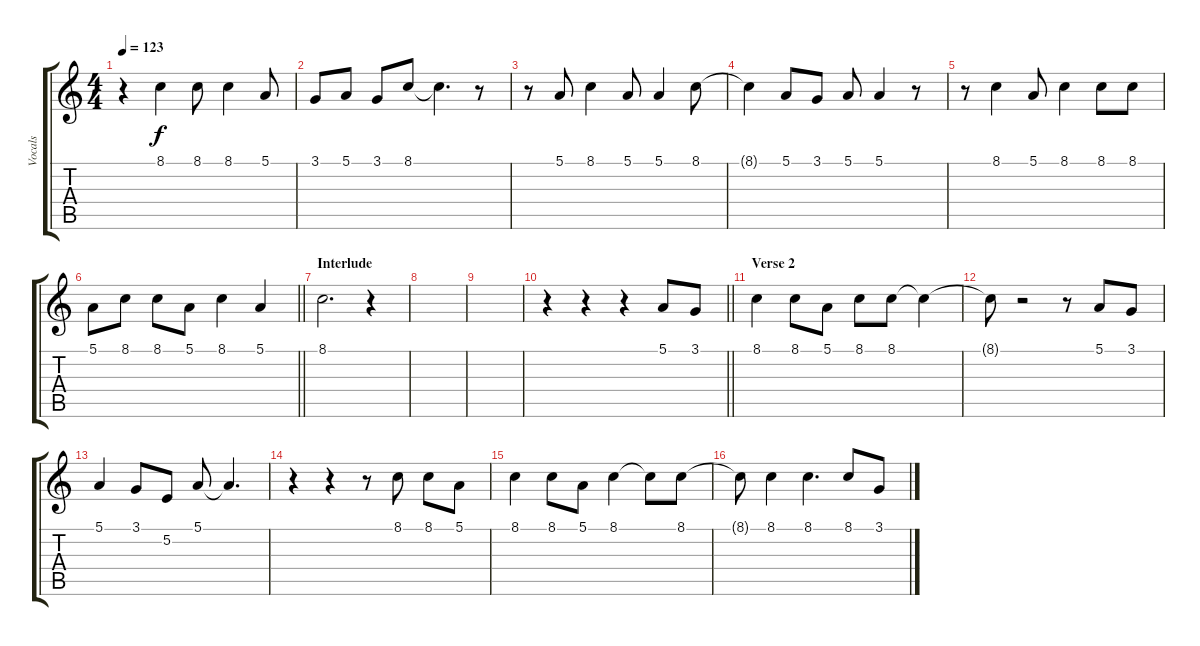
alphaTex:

\track ("Vocals" "Vocals") {instrument altosax}
\staff {score tabs}
\tuning (E4 B3 G3 D3 A2 E2) {hide}
\ts (4 4)
\tempo 123
\clef g2
\ks c
r.4{dy f} 8.1.4 8.1.8 8.1.4 5.1.8 |
3.1.8 5.1.8 3.1.8 8.1.8 8.1{t}.4{d} r.8 |
r.8 5.1.8 8.1.4 5.1.8 5.1.4 8.1.8 |
8.1{t}.4 5.1.8 3.1.8 5.1.8 5.1.4 r.8 |
r.8 8.1.4 5.1.8 8.1.4 8.1.8 8.1.8 |
\barLineRight lightlight
5.1.8 8.1.8 8.1.8 5.1.8 8.1.4 5.1.4 |
\section ("" "Interlude")
8.1.2{d} r.4 |
|
|
\barLineRight lightlight
r.4 r.4 r.4 5.1.8 3.1.8 |
\section ("" "Verse 2")
8.1.4 8.1.8 5.1.8 8.1.8 8.1.8 8.1{t}.4 |
8.1{t}.8 r.2 r.8 5.1.8 3.1.8 |
5.1.4 3.1.8 5.2.8 5.1.8 5.1{t}.4{d} |
r.4 r.4 r.8 8.1.8 8.1.8 5.1.8 |
8.1.4 8.1.8 5.1.8 8.1.4 8.1{t}.8 8.1.8 |
8.1{t}.8 8.1.4 8.1.4{d} 8.1.8 3.1.8
